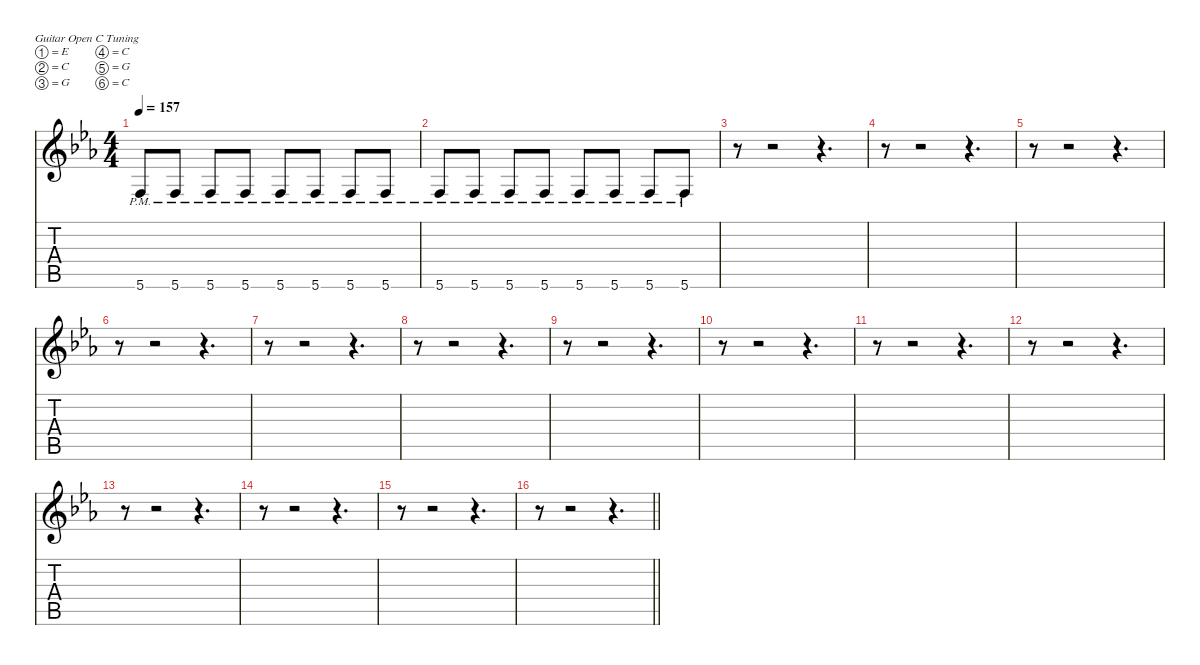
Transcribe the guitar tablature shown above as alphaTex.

\defaultSystemsLayout 4
\hideDynamics
\bracketExtendMode nobrackets
\singleTrackTrackNamePolicy hidden
\multiTrackTrackNamePolicy hidden
\firstSystemTrackNameMode fullname
\firstSystemTrackNameOrientation horizontal
\otherSystemsTrackNameOrientation horizontal
\track ("Guitar Three" "od.guit.") {instrument overdrivenguitar}
\staff {score tabs}
\tuning (E4 C4 G3 C3 G2 C2)
\ts (4 4)
\tempo 157
\clef g2
\ks cminor
5.6{pm acc forcenatural}.8{dy f beam Up} 5.6{pm acc forcenatural}.8{beam Up} 5.6{pm acc forcenatural}.8{beam Up} 5.6{pm acc forcenatural}.8{beam Up} 5.6{pm acc forcenatural}.8{beam Up} 5.6{pm acc forcenatural}.8{beam Up} 5.6{pm acc forcenatural}.8{beam Up} 5.6{pm acc forcenatural}.8{beam Up} |
5.6{pm acc forcenatural}.8{beam Up} 5.6{pm acc forcenatural}.8{beam Up} 5.6{pm acc forcenatural}.8{beam Up} 5.6{pm acc forcenatural}.8{beam Up} 5.6{pm acc forcenatural}.8{beam Up} 5.6{pm acc forcenatural}.8{beam Up} 5.6{pm acc forcenatural}.8{beam Up} 5.6{pm acc forcenatural}.8{beam Up} |
r.8{beam Down} r.2{beam Down} r.4{d beam Down} |
r.8{beam Down} r.2{beam Down} r.4{d beam Down} |
r.8{beam Down} r.2{beam Down} r.4{d beam Down} |
r.8{beam Down} r.2{beam Down} r.4{d beam Down} |
r.8{beam Down} r.2{beam Down} r.4{d beam Down} |
r.8{beam Down} r.2{beam Down} r.4{d beam Down} |
r.8{beam Down} r.2{beam Down} r.4{d beam Down} |
r.8{beam Down} r.2{beam Down} r.4{d beam Down} |
r.8{beam Down} r.2{beam Down} r.4{d beam Down} |
r.8{beam Down} r.2{beam Down} r.4{d beam Down} |
r.8{beam Down} r.2{beam Down} r.4{d beam Down} |
r.8{beam Down} r.2{beam Down} r.4{d beam Down} |
r.8{beam Down} r.2{beam Down} r.4{d beam Down} |
\barLineRight lightlight
r.8{beam Down} r.2{beam Down} r.4{d beam Down}
